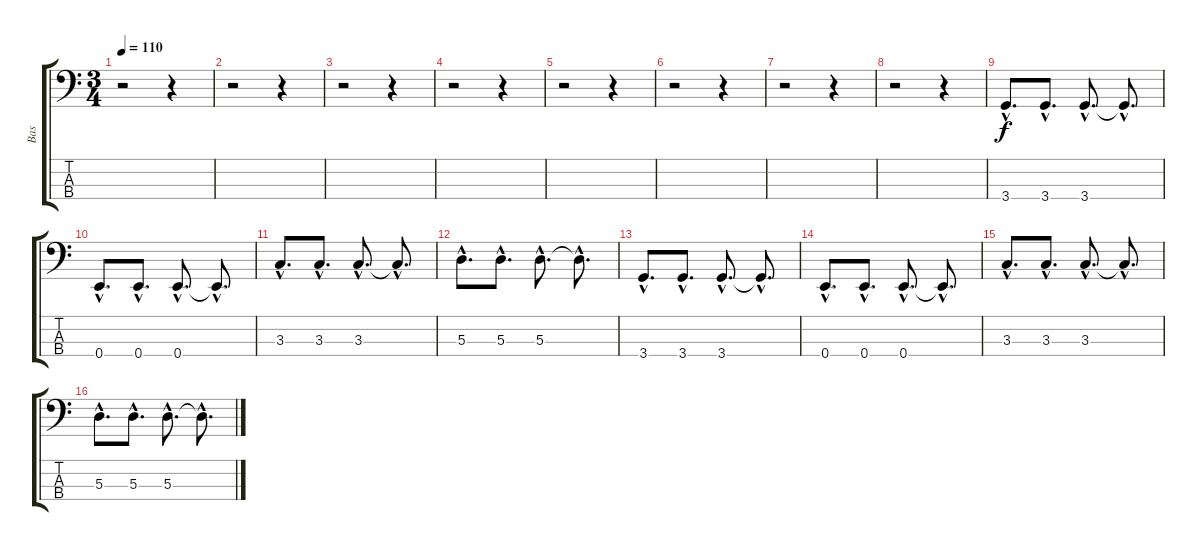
\track ("Bas" "Bas") {instrument electricbassfinger}
\staff {score tabs}
\tuning (G2 D2 A1 E1) {hide}
\ts (3 4)
\tempo 110
\clef f4
\ks c
r.2{dy f} r.4 |
r.2 r.4 |
r.2 r.4 |
r.2 r.4 |
r.2 r.4 |
r.2 r.4 |
r.2 r.4 |
r.2 r.4 |
3.4{hac}.8{d} 3.4{hac}.8{d} 3.4{hac}.8{d} 3.4{hac t}.8{d} |
0.4{hac}.8{d} 0.4{hac}.8{d} 0.4{hac}.8{d} 0.4{hac t}.8{d} |
3.3{hac}.8{d} 3.3{hac}.8{d} 3.3{hac}.8{d} 3.3{hac t}.8{d} |
5.3{hac}.8{d} 5.3{hac}.8{d} 5.3{hac}.8{d} 5.3{hac t}.8{d} |
3.4{hac}.8{d} 3.4{hac}.8{d} 3.4{hac}.8{d} 3.4{hac t}.8{d} |
0.4{hac}.8{d} 0.4{hac}.8{d} 0.4{hac}.8{d} 0.4{hac t}.8{d} |
3.3{hac}.8{d} 3.3{hac}.8{d} 3.3{hac}.8{d} 3.3{hac t}.8{d} |
5.3{hac}.8{d} 5.3{hac}.8{d} 5.3{hac}.8{d} 5.3{hac t}.8{d}
